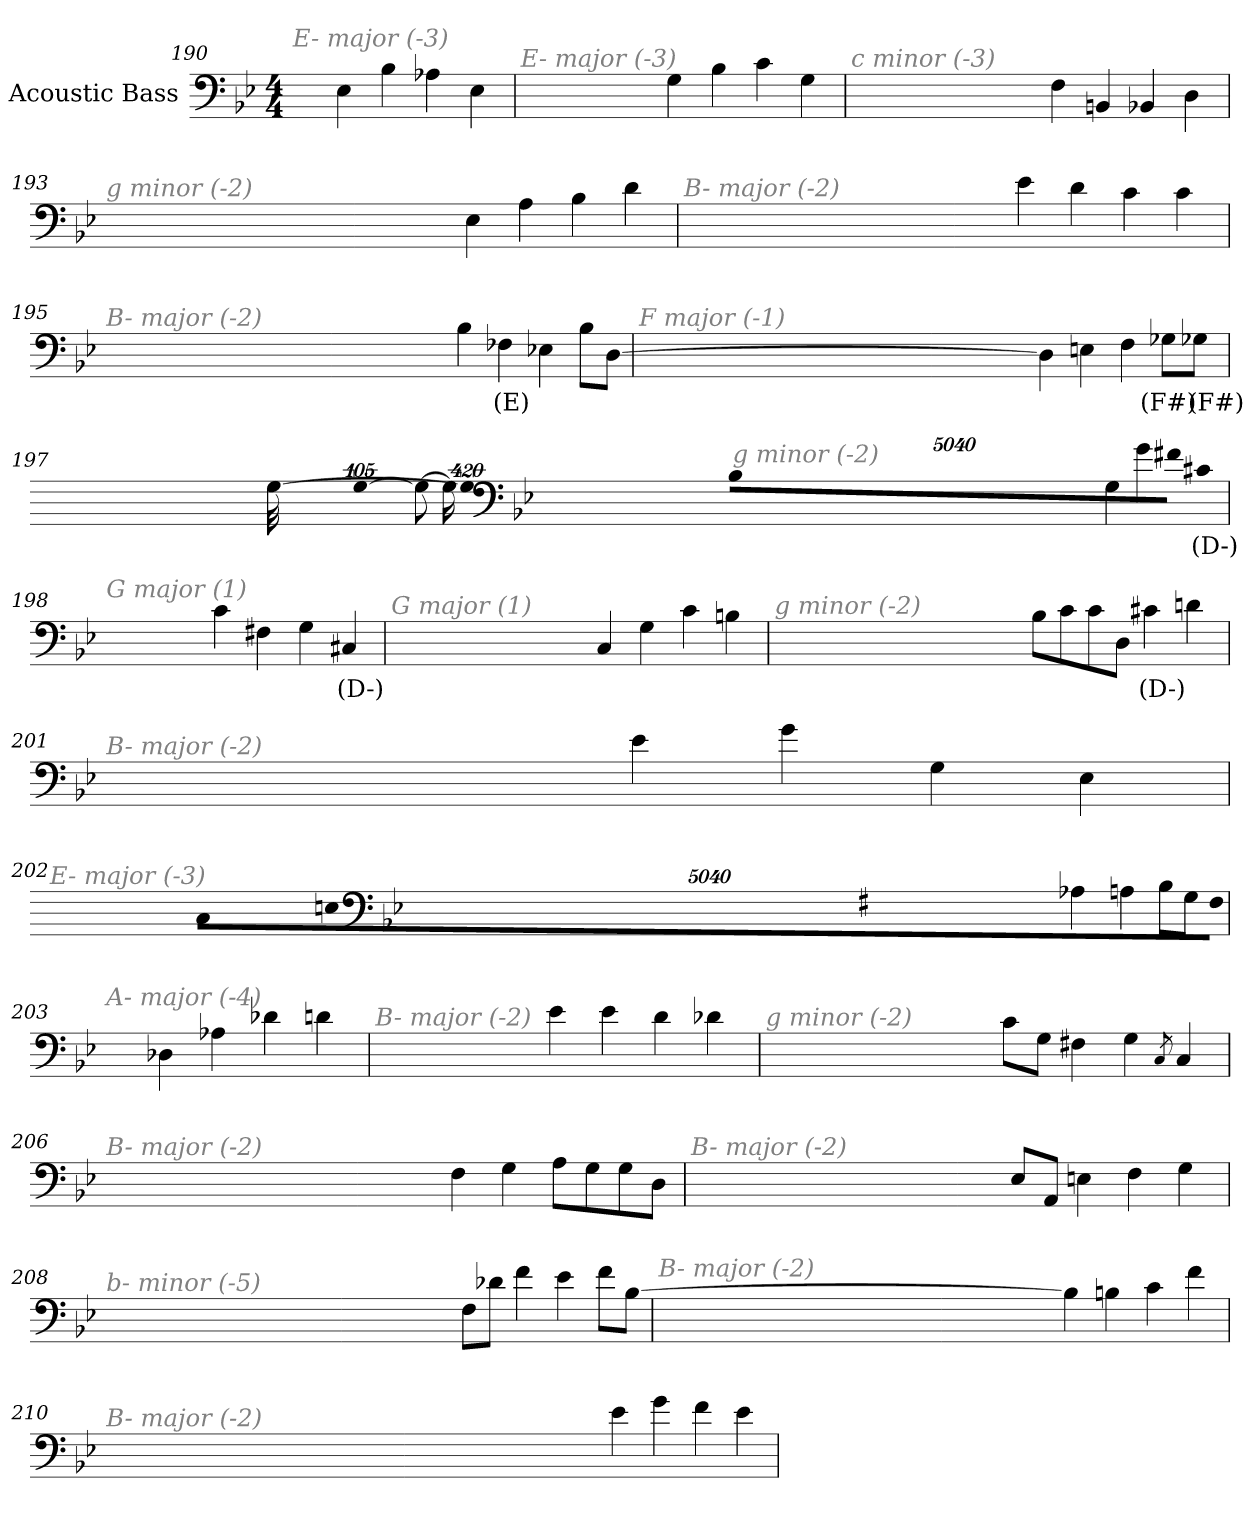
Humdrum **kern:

**kern	**text
*part1	*part1
*staff1	*staff1
*I"Acoustic Bass	*
*clefF4	*
*ITrd7c12	*
*k[b-e-]	*
*B-:	*
*M4/4	*
=190	=190
!LO:TX:i:color=#808080:t=E- major (-3)	!
4EE-	.
4BB-	.
4AA-X	.
4EE-	.
=191	=191
!LO:TX:i:color=#808080:t=E- major (-3)	!
4GG	.
4BB-	.
4C	.
4GG	.
=192	=192
!LO:TX:i:color=#808080:t=c minor (-3)	!
4FF	.
4BBBn	.
4BBB-X	.
4DD	.
=193	=193
!LO:TX:i:color=#808080:t=g minor (-2)	!
4EE-	.
4AA	.
4BB-	.
4D	.
=194	=194
!LO:TX:i:color=#808080:t=B- major (-2)	!
4E-	.
4D	.
4C	.
4C	.
=195	=195
!LO:TX:i:color=#808080:t=B- major (-2)	!
4BB-	.
4FF-Xi	(E)
4EE-X	.
8BB-L	.
[8DDJ	.
=196	=196
!LO:TX:i:color=#808080:t=F major (-1)	!
4DD]	.
4EEn	.
4FF	.
8GG-XiL	(F#)
8GG-XiJ	(F#)
=197	=197
!LO:TX:i:color=#808080:t=g minor (-2)	!
4GG	.
4G	.
!LO:N:vis=8	!
40320%3347F#XL	.
!LO:N:vis=8	!
40320%3347C#Xi	(D-)
!LO:N:vis=8	!
40320%3347BB-J	.
!LO:N:vis=1024	!
[13440%13GG	.
8GG_	.
16GG_	.
32GG_	.
!LO:N:vis=1024%31	!
13440%407GG]	.
=198	=198
!LO:TX:i:color=#808080:t=G major (1)	!
4C	.
4FF#X	.
4GG	.
4CC#Xi	(D-)
=199	=199
!LO:TX:i:color=#808080:t=G major (1)	!
4CC	.
4GG	.
4C	.
4BBn	.
=200	=200
!LO:TX:i:color=#808080:t=g minor (-2)	!
8BB-L	.
8C	.
8C	.
8DDJ	.
4C#Xi	(D-)
4Dn	.
=201	=201
!LO:TX:i:color=#808080:t=B- major (-2)	!
4E-	.
4G	.
4GG	.
4EE-	.
=202	=202
!LO:TX:i:color=#808080:t=E- major (-3)	!
4AA-X	.
4AAn	.
8BB-L	.
8GGJ	.
!LO:N:vis=8	!
40320%3347FF#XjL	.
!LO:N:vis=8	!
40320%3347EEn	.
!LO:N:vis=8	!
40320%3347CCJ	.
=203	=203
!LO:TX:i:color=#808080:t=A- major (-4)	!
4DD-X	.
4AA-X	.
4D-X	.
4Dn	.
=204	=204
!LO:TX:i:color=#808080:t=B- major (-2)	!
4E-	.
4E-	.
4D	.
4D-X	.
=205	=205
!LO:TX:i:color=#808080:t=g minor (-2)	!
8CL	.
8GGJ	.
4FF#X	.
4GG	.
8qCC	.
4CC	.
=206	=206
!LO:TX:i:color=#808080:t=B- major (-2)	!
4FF	.
4GG	.
8AAL	.
8GG	.
8GG	.
8DDJ	.
=207	=207
!LO:TX:i:color=#808080:t=B- major (-2)	!
8EE-L	.
8AAAJ	.
4EEn	.
4FF	.
4GG	.
=208	=208
!LO:TX:i:color=#808080:t=b- minor (-5)	!
8FFL	.
8D-XJ	.
4F	.
4E-	.
8FL	.
[8BB-J	.
=209	=209
!LO:TX:i:color=#808080:t=B- major (-2)	!
4BB-]	.
4BBn	.
4C	.
4F	.
=210	=210
!LO:TX:i:color=#808080:t=B- major (-2)	!
4E-	.
4G	.
4F	.
4E-	.
=	=
*-	*-
